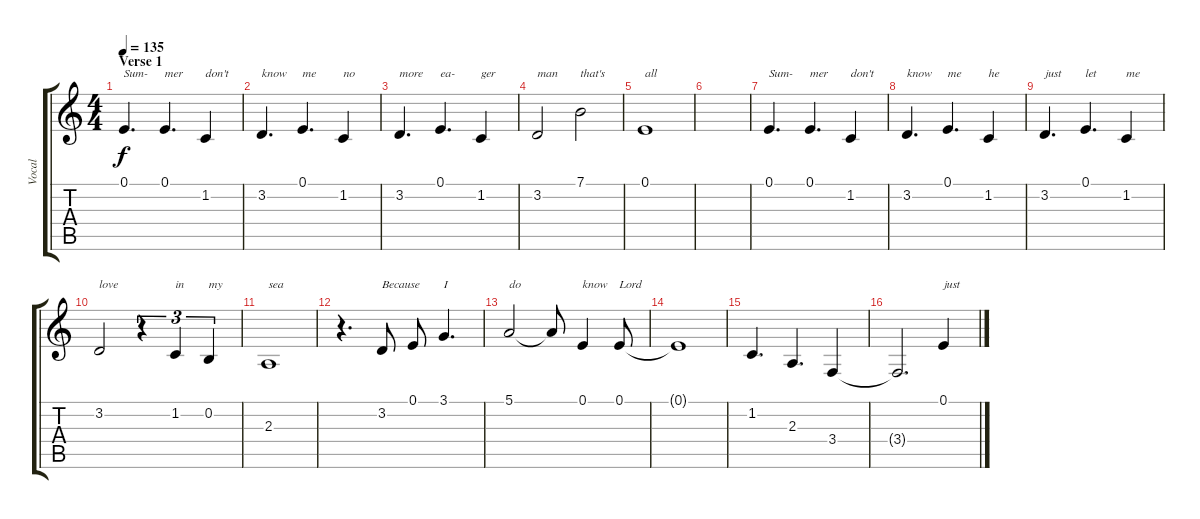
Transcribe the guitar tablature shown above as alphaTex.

\track ("Vocal" "Vocal") {instrument reedorgan}
\staff {score tabs}
\tuning (E4 B3 G3 D3 A2 E2) {hide}
\ts (4 4)
\section ("" "Verse 1")
\tempo 135
\clef g2
\ks c
0.1.4{d txt "Sum-" dy f} 0.1.4{d txt "mer"} 1.2.4{txt "don't"} |
3.2.4{d txt "know"} 0.1.4{d txt "me"} 1.2.4{txt "no"} |
3.2.4{d txt "more"} 0.1.4{d txt "ea-"} 1.2.4{txt "ger"} |
3.2.2{txt "man"} 7.1.2{txt "that's"} |
0.1.1{txt "all"} |
|
0.1.4{d txt "Sum-"} 0.1.4{d txt "mer"} 1.2.4{txt "don't"} |
3.2.4{d txt "know"} 0.1.4{d txt "me"} 1.2.4{txt "he"} |
3.2.4{d txt "just"} 0.1.4{d txt "let"} 1.2.4{txt "me"} |
3.2.2{txt "love"} r.4{tu (3 2)} 1.2.4{tu (3 2) txt "in"} 0.2.4{tu (3 2) txt "my"} |
2.3.1{txt "sea"} |
r.4{d} 3.2.8{txt "Because"} 0.1.8 3.1.4{d txt "I"} |
5.1.2{txt "do"} 5.1{t}.8 0.1.4{txt "know"} 0.1.8{txt "Lord"} |
0.1{t}.1 |
1.2.4{d} 2.3.4{d} 3.4.4 |
3.4{t}.2{d} 0.1.4{txt "just"}
